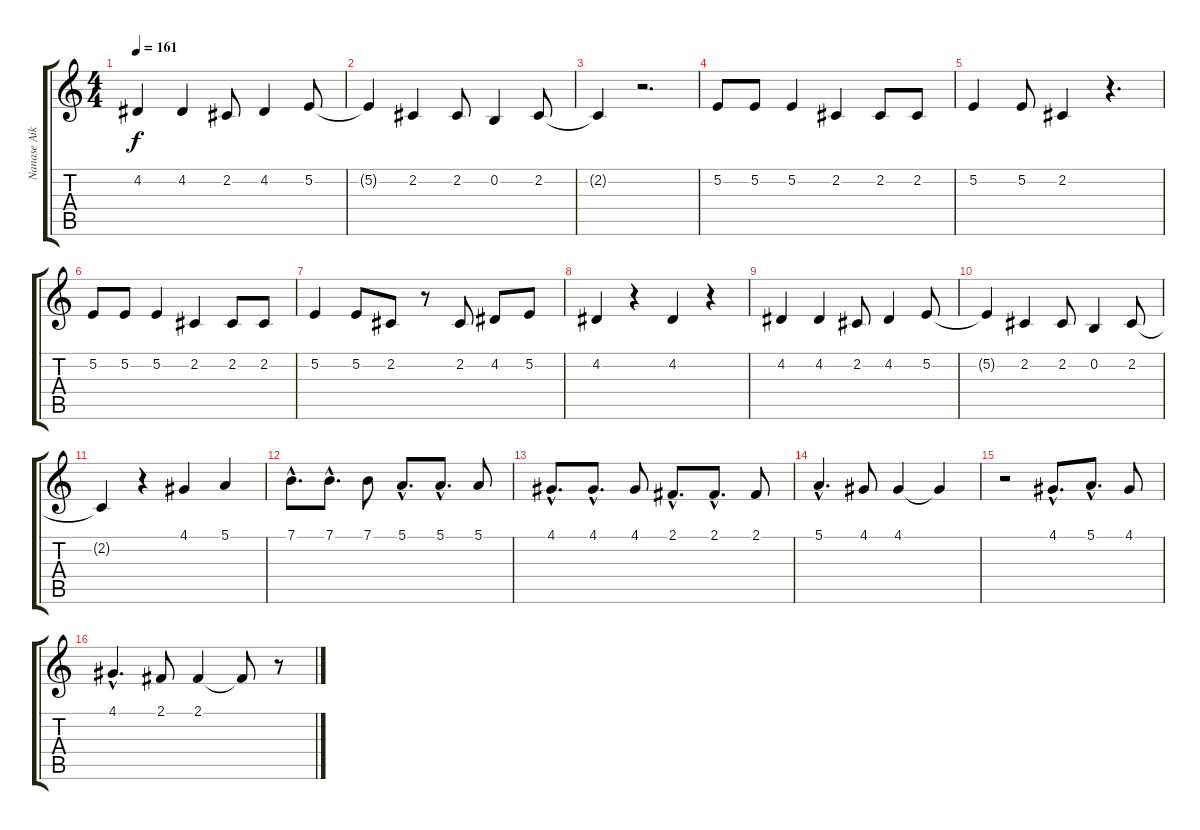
\track ("Nanase Aikawa" "Nanase Aik") {instrument lead1square}
\staff {score tabs}
\tuning (E4 B3 G3 D3 A2 E2) {hide}
\ts (4 4)
\tempo 161
\clef g2
\ks c
4.2.4{dy f} 4.2.4 2.2.8 4.2.4 5.2.8 |
5.2{t}.4 2.2.4 2.2.8 0.2.4 2.2.8 |
2.2{t}.4 r.2{d} |
5.2.8 5.2.8 5.2.4 2.2.4 2.2.8 2.2.8 |
5.2.4 5.2.8 2.2.4 r.4{d} |
5.2.8 5.2.8 5.2.4 2.2.4 2.2.8 2.2.8 |
5.2.4 5.2.8 2.2.8 r.8 2.2.8 4.2.8 5.2.8 |
4.2.4 r.4 4.2.4 r.4 |
4.2.4 4.2.4 2.2.8 4.2.4 5.2.8 |
5.2{t}.4 2.2.4 2.2.8 0.2.4 2.2.8 |
2.2{t}.4 r.4 4.1.4 5.1.4 |
7.1{hac}.8{d} 7.1{hac}.8{d} 7.1.8 5.1{hac}.8{d} 5.1{hac}.8{d} 5.1.8 |
4.1{hac}.8{d} 4.1{hac}.8{d} 4.1.8 2.1{hac}.8{d} 2.1{hac}.8{d} 2.1.8 |
5.1{hac}.4{d} 4.1.8 4.1.4 4.1{t}.4 |
r.2 4.1{hac}.8{d} 5.1{hac}.8{d} 4.1.8 |
4.1{hac}.4{d} 2.1.8 2.1.4 2.1{t}.8 r.8
